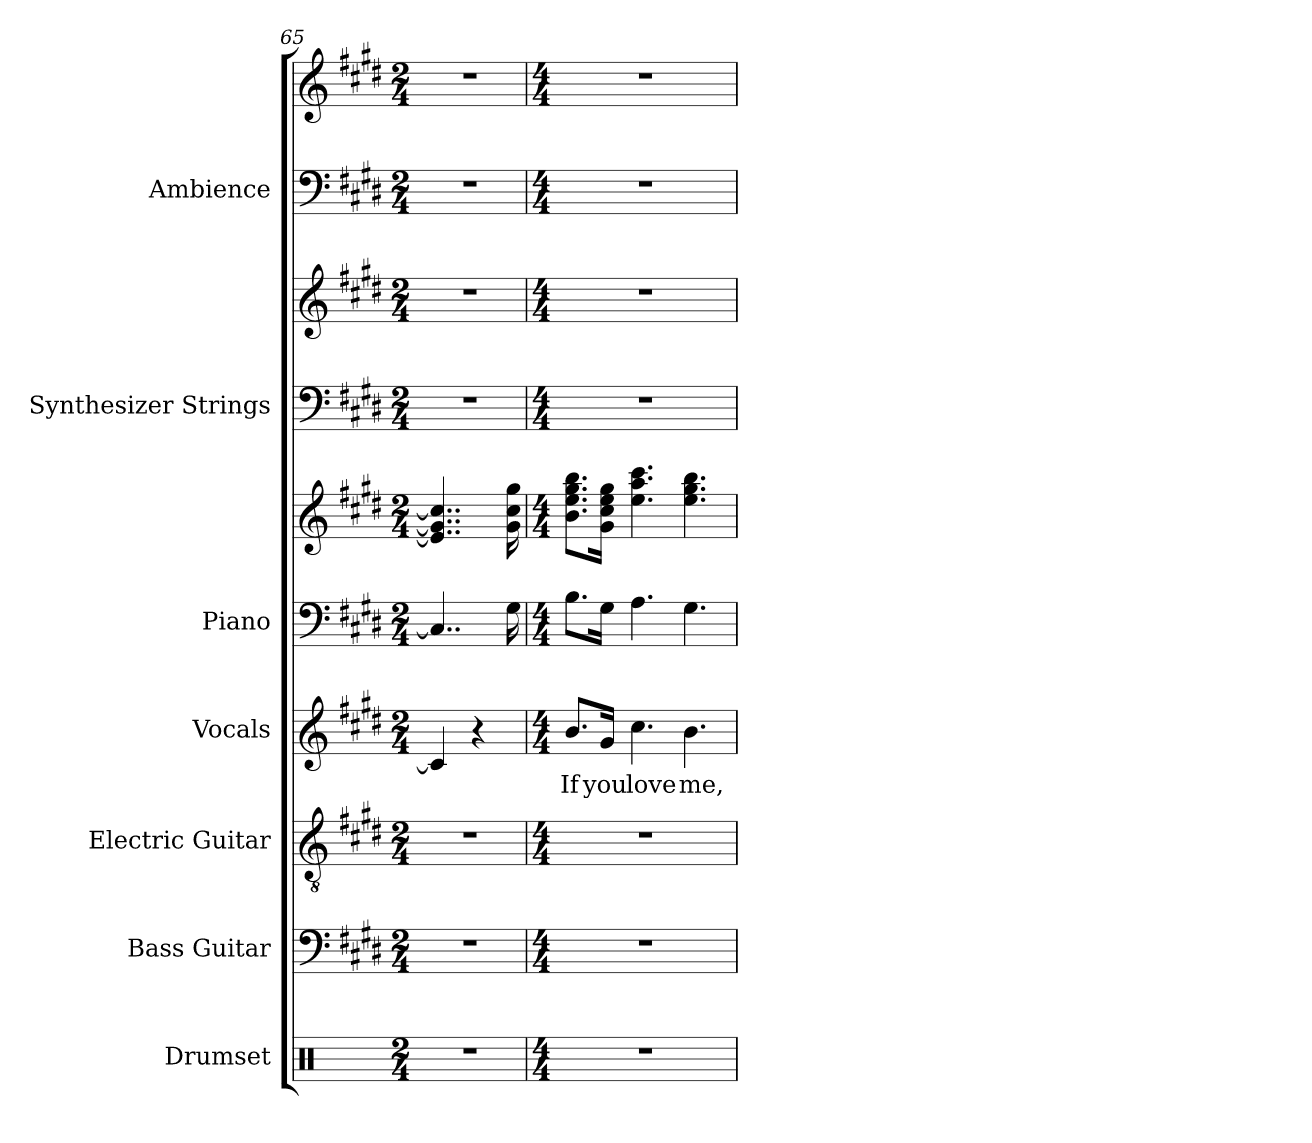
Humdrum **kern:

**kern	**kern	**kern	**kern	**text	**kern	**kern	**kern	**kern	**kern	**kern
*part7	*part6	*part5	*part4	*part4	*part3	*part3	*part2	*part2	*part1	*part1
*staff10	*staff9	*staff8	*staff7	*staff7	*staff6	*staff5	*staff4	*staff3	*staff2	*staff1
*I"Drumset	*I"Bass Guitar	*I"Electric Guitar	*I"Vocals	*	*I"Piano	*	*I"Synthesizer Strings	*	*I"Ambience	*
*I'D. Set	*I'B. Guit.	*I'E. Guit.	*I'Voc.	*	*I'Pno.	*	*I'Syn. Str.	*	*I'Amb.	*
*clefX	*clefF4	*clefGv2	*clefG2	*	*clefF4	*clefG2	*clefF4	*clefG2	*clefF4	*clefG2
*	*ITrd7c12	*	*	*	*	*	*	*	*	*
*k[]	*k[f#c#g#d#]	*k[f#c#g#d#]	*k[f#c#g#d#]	*	*k[f#c#g#d#]	*k[f#c#g#d#]	*k[f#c#g#d#]	*k[f#c#g#d#]	*k[f#c#g#d#]	*k[f#c#g#d#]
*M2/4	*M2/4	*M2/4	*M2/4	*	*M2/4	*M2/4	*M2/4	*M2/4	*M2/4	*M2/4
=65	=65	=65	=65	=65	=65	=65	=65	=65	=65	=65
2r	2r	2r	4c#/]	.	4..C#/]	4..e/] 4..g#/] 4..cc#/]	2r	2r	2r	2r
.	.	.	4r	.	.	.	.	.	.	.
.	.	.	.	.	16G#\	16g#\ 16cc#\ 16gg#\	.	.	.	.
=66	=66	=66	=66	=66	=66	=66	=66	=66	=66	=66
*M4/4	*M4/4	*M4/4	*M4/4	*	*M4/4	*M4/4	*M4/4	*M4/4	*M4/4	*M4/4
!	!	!	!	!LO:LY:b	!	!	!	!	!	!
1r	1r	1r	8.b/L	If	8.B\L	8.b\ 8.ee\ 8.gg#\ 8.bb\L	1r	1r	1r	1r
!	!	!	!	!LO:LY:b	!	!	!	!	!	!
.	.	.	16g#/Jk	you	16G#\Jk	16g#\ 16cc#\ 16ee\ 16gg#\Jk	.	.	.	.
!	!	!	!	!LO:LY:b	!	!	!	!	!	!
.	.	.	4.cc#\	love	4.A\	4.ee\ 4.aa\ 4.ccc#\	.	.	.	.
!	!	!	!	!LO:LY:b	!	!	!	!	!	!
.	.	.	4.b\	me,	4.G#\	4.ee\ 4.gg#\ 4.bb\	.	.	.	.
=	=	=	=	=	=	=	=	=	=	=
*-	*-	*-	*-	*-	*-	*-	*-	*-	*-	*-
